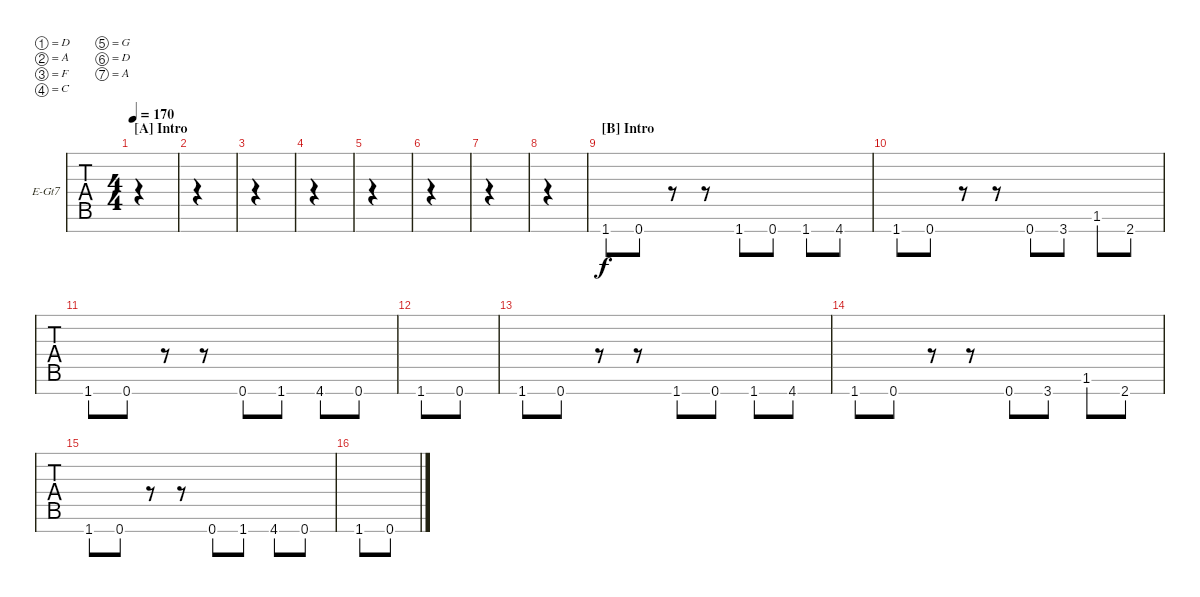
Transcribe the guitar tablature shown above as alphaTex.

\defaultSystemsLayout 4
\bracketExtendMode groupsimilarinstruments
\firstSystemTrackNameOrientation horizontal
\otherSystemsTrackNameOrientation horizontal
\track ("Munky" "E-Gt7") {instrument distortionguitar}
\staff {tabs}
\tuning (D4 A3 F3 C3 G2 D2 A1)
\ts (4 4)
\section ("A" "Intro")
\tempo 170
\clef g2
\ks c
|
|
|
|
|
|
|
|
\section ("B" "Intro")
1.7.8 0.7.8 r.8 r.8 1.7.8 0.7.8 1.7.8 4.7.8 |
1.7.8 0.7.8 r.8 r.8 0.7.8 3.7.8 1.6.8 2.7.8 |
1.7.8 0.7.8 r.8 r.8 0.7.8 1.7.8 4.7.8 0.7.8 |
1.7.8 0.7.8 |
1.7.8 0.7.8 r.8 r.8 1.7.8 0.7.8 1.7.8 4.7.8 |
1.7.8 0.7.8 r.8 r.8 0.7.8 3.7.8 1.6.8 2.7.8 |
1.7.8 0.7.8 r.8 r.8 0.7.8 1.7.8 4.7.8 0.7.8 |
1.7.8 0.7.8
